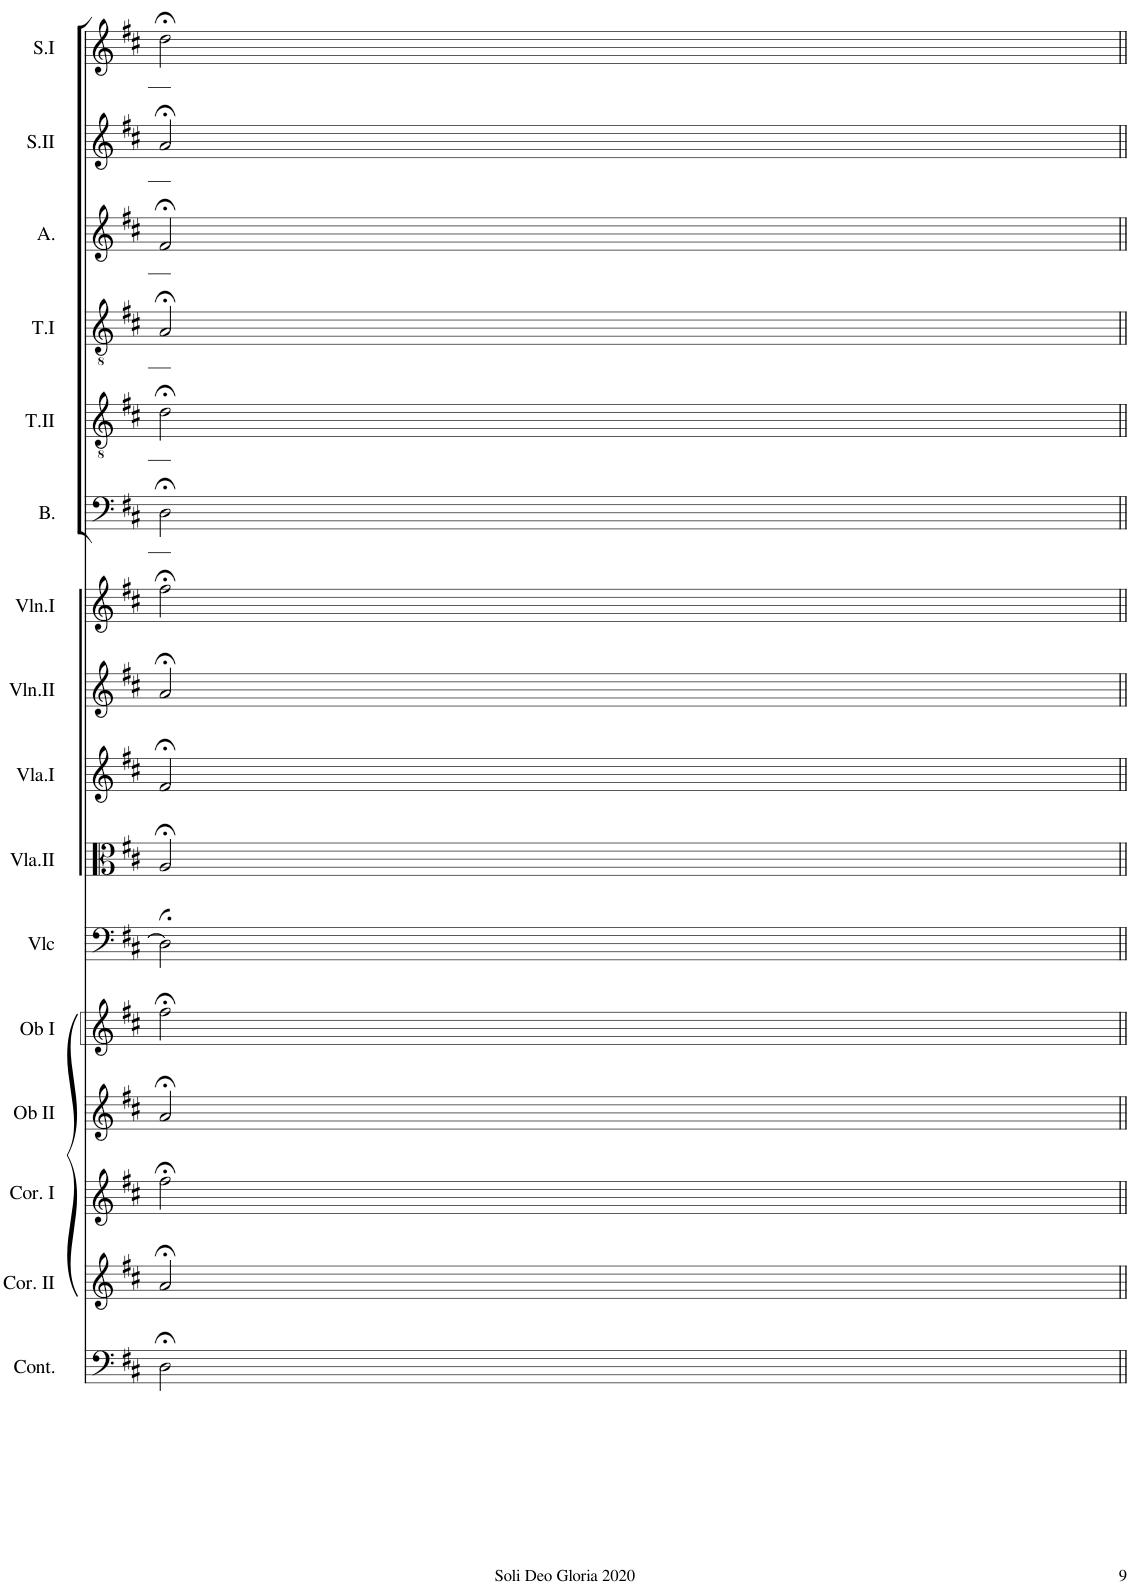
**kern	**kern	**kern	**kern	**kern	**kern	**kern	**kern	**kern	**kern	**kern	**kern	**kern	**kern	**kern	**kern
*part16	*part15	*part14	*part13	*part12	*part11	*part10	*part9	*part8	*part7	*part6	*part5	*part4	*part3	*part2	*part1
*staff16	*staff15	*staff14	*staff13	*staff12	*staff11	*staff10	*staff9	*staff8	*staff7	*staff6	*staff5	*staff4	*staff3	*staff2	*staff1
*I"Continuo	*I"Cornetto II	*I"Cornetto I	*I"Oboe II	*I"Oboe I	*I"Violoncelle	*I"Viola II	*I"Viola I	*I"Violon II	*I"Violon I	*I"Bass	*I"Ténor II	*I"Tenor	*I"Alto	*I"Soprano II	*I"Soprano I
*I'Cont.	*I'Cor. II	*I'Cor. I	*I'Ob II	*I'Ob I	*I'Vlc	*I'Vla.II	*I'Vla.I	*I'Vln.II	*I'Vln.I	*I'B.	*I'T.II	*	*I'A.	*I'S.II	*I'S.I
!!LO:PB:g=z
*clefF4	*clefG2	*clefG2	*clefG2	*clefG2	*clefF4	*clefC3	*clefG2	*clefG2	*clefG2	*clefF4	*clefGv2	*clefGv2	*clefG2	*clefG2	*clefG2
*k[f#c#]	*k[f#c#]	*k[f#c#]	*k[f#c#]	*k[f#c#]	*k[f#c#]	*k[f#c#]	*k[f#c#]	*k[f#c#]	*k[f#c#]	*k[f#c#]	*k[f#c#]	*k[f#c#]	*k[f#c#]	*k[f#c#]	*k[f#c#]
*M2/2	*M2/2	*M2/2	*M2/2	*M2/2	*M2/2	*M2/2	*M2/2	*M2/2	*M2/2	*M2/2	*M2/2	*M2/2	*M2/2	*M2/2	*M2/2
*met(c|)	*met(c|)	*met(c|)	*met(c|)	*met(c|)	*met(c|)	*met(c|)	*met(c|)	*met(c|)	*met(c|)	*met(c|)	*met(c|)	*met(c|)	*met(c|)	*met(c|)	*met(c|)
=34	=34	=34	=34	=34	=34	=34	=34	=34	=34	=34	=34	=34	=34	=34	=34
2D;<\	2a;</	2ff#;<\	2a;</	2ff#;<\	2D;<\]	2A;</	2f#;</	2a;</	2ff#;<\	2D;<\	2d;<\	2A;</	2f#;</	2a;</	2dd;<\
=||	=||	=||	=||	=||	=||	=||	=||	=||	=||	=||	=||	=||	=||	=||	=||
*-	*-	*-	*-	*-	*-	*-	*-	*-	*-	*-	*-	*-	*-	*-	*-
